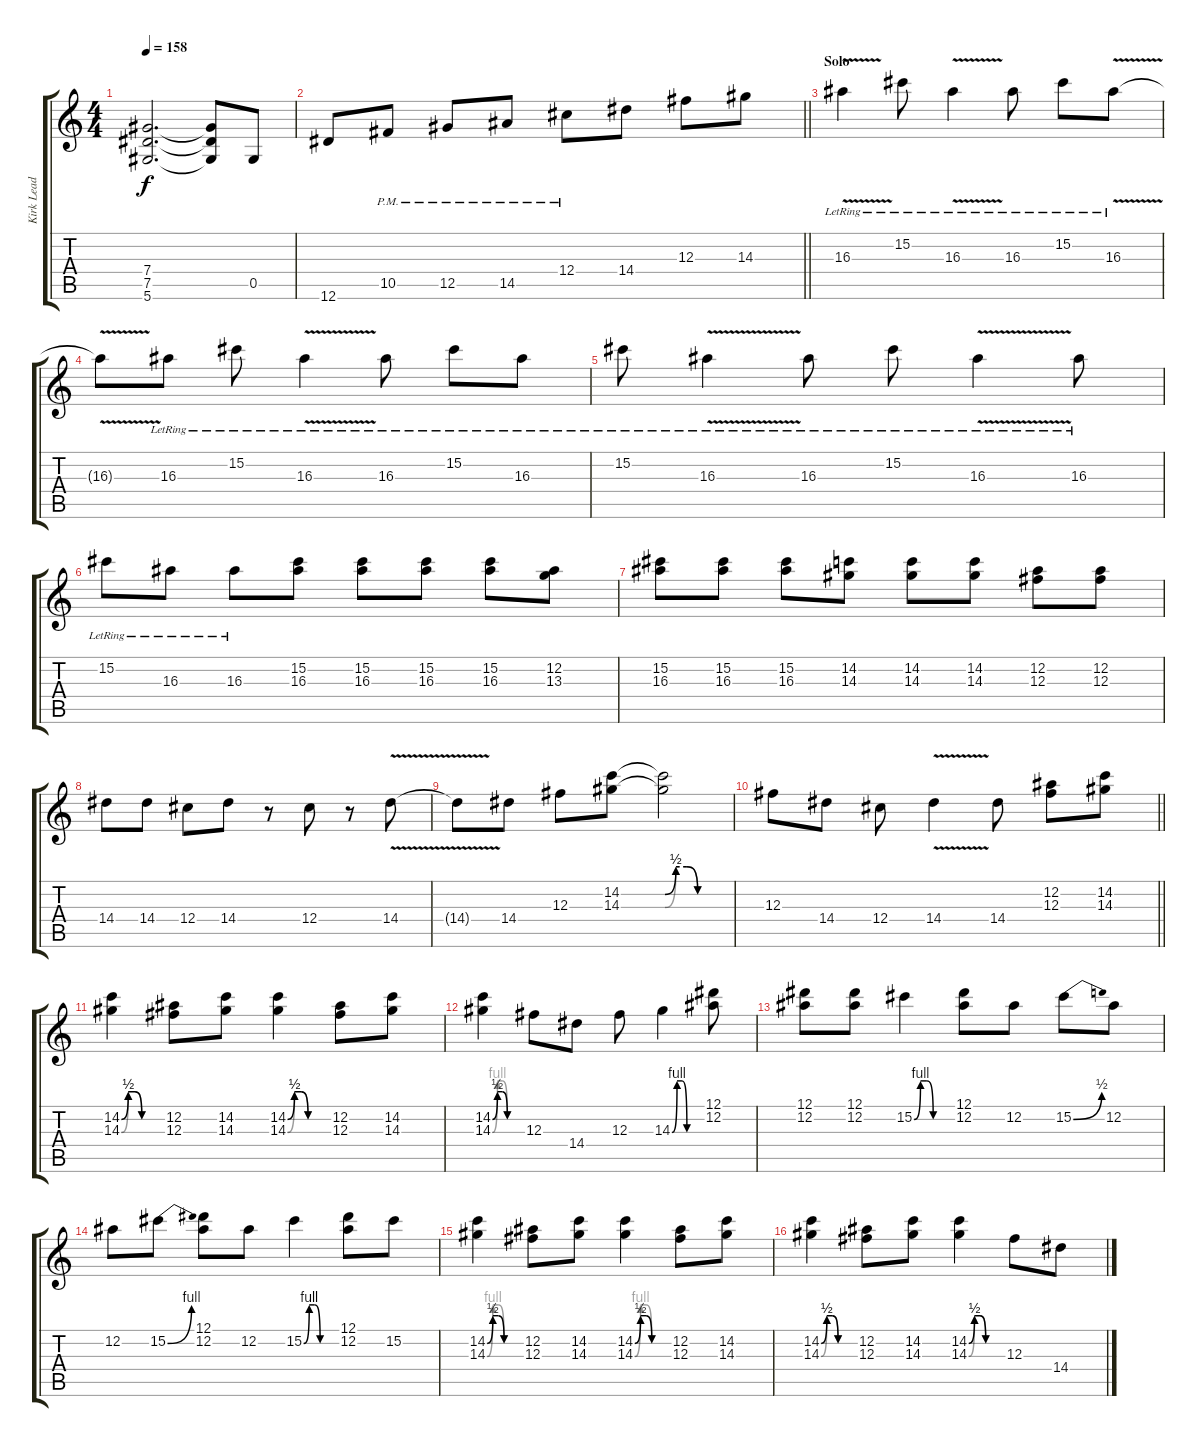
\track ("Kirk Lead" "Kirk Lead") {instrument distortionguitar}
\staff {score tabs}
\tuning (Eb4 Bb3 Gb3 Db3 Ab2 Eb2) {hide}
\ts (4 4)
\tempo 158
\clef g2
\ks c
(7.4{t} 7.5{t} 5.6{t}).2{d dy f} (7.4{t} 7.5{t} 5.6{t}).8 0.5.8{volume 13 instrument distortionguitar} |
\barLineRight lightlight
12.6.8 10.5{pm}.8 12.5{pm}.8 14.5{pm}.8 12.4{pm}.8 14.4.8 12.3.8 14.3.8 |
\section ("" "Solo")
16.3{v lr}.4 15.2{lr}.8 16.3{v lr}.4 16.3{lr}.8 15.2{lr}.8 16.3{v lr}.8 |
16.3{t}.8 16.3{lr}.8 15.2{lr}.8 16.3{v lr}.4 16.3{lr}.8 15.2{lr}.8 16.3{lr}.8 |
15.2{lr}.8 16.3{v lr}.4 16.3{lr}.8 15.2{lr}.8 16.3{v lr}.4 16.3{lr}.8 |
15.2{lr}.8 16.3{lr}.8 16.3{lr}.8 (15.2 16.3).8 (15.2 16.3).8 (15.2 16.3).8 (15.2 16.3).8 (12.2 13.3).8 |
(15.2 16.3).8 (15.2 16.3).8 (15.2 16.3).8 (14.2 14.3).8 (14.2 14.3).8 (14.2 14.3).8 (12.2 12.3).8 (12.2 12.3).8 |
14.4.8 14.4.8 12.4.8 14.4.8 r.8 12.4.8 r.8 14.4{v}.8 |
14.4{t}.8 14.4.8 12.3.8 (14.2 14.3).8 (14.2{be (custom 0 0 10 2 20 2 30 0 60 0) t} 14.3{be (custom 0 0 10 2 20 2 30 0 60 0) t}).2 |
\barLineRight lightlight
12.3.8 14.4.8 12.4.8 14.4{v}.4 14.4.8 (12.2 12.3).8 (14.2 14.3).8 |
\section ("" "")
(14.2{be (custom 0 0 10 2 20 2 30 0 60 0)} 14.3{be (custom 0 0 10 2 20 2 30 0 60 0)}).4 (12.2 12.3).8 (14.2 14.3).8 (14.2{be (custom 0 0 10 2 20 2 30 0 60 0)} 14.3{be (custom 0 0 10 2 20 2 30 0 60 0)}).4 (12.2 12.3).8 (14.2 14.3).8 |
(14.2{be (custom 0 0 10 2 20 2 30 0 60 0)} 14.3{be (custom 0 0 10 4 20 4 30 0 60 0)}).4 12.3.8 14.4.8 12.3.8 14.3{be (custom 0 0 10 4 20 4 30 0 60 0)}.4 (12.1 12.2).8 |
(12.1 12.2).8 (12.1 12.2).8 15.2{be (custom 0 0 10 4 20 4 30 0 60 0)}.4 (12.1 12.2).8 12.2.8 15.2{be (bend 0 0 60 2)}.8 12.2.8 |
12.2.8 15.2{be (bend 0 0 60 4)}.8 (12.1 12.2).8 12.2.8 15.2{be (custom 0 0 10 4 20 4 30 0 60 0)}.4 (12.1 12.2).8 15.2.8 |
(14.2{be (custom 0 0 10 2 20 2 30 0 60 0)} 14.3{be (custom 0 0 10 4 20 4 30 0 60 0)}).4 (12.2 12.3).8 (14.2 14.3).8 (14.2{be (custom 0 0 10 2 20 2 30 0 60 0)} 14.3{be (custom 0 0 10 4 20 4 30 0 60 0)}).4 (12.2 12.3).8 (14.2 14.3).8 |
(14.2{be (custom 0 0 10 2 20 2 30 0 60 0)} 14.3{be (custom 0 0 10 2 20 2 30 0 60 0)}).4 (12.2 12.3).8 (14.2 14.3).8 (14.2{be (custom 0 0 10 2 20 2 30 0 60 0)} 14.3{be (custom 0 0 10 2 20 2 30 0 60 0)}).4 12.3.8 14.4.8
